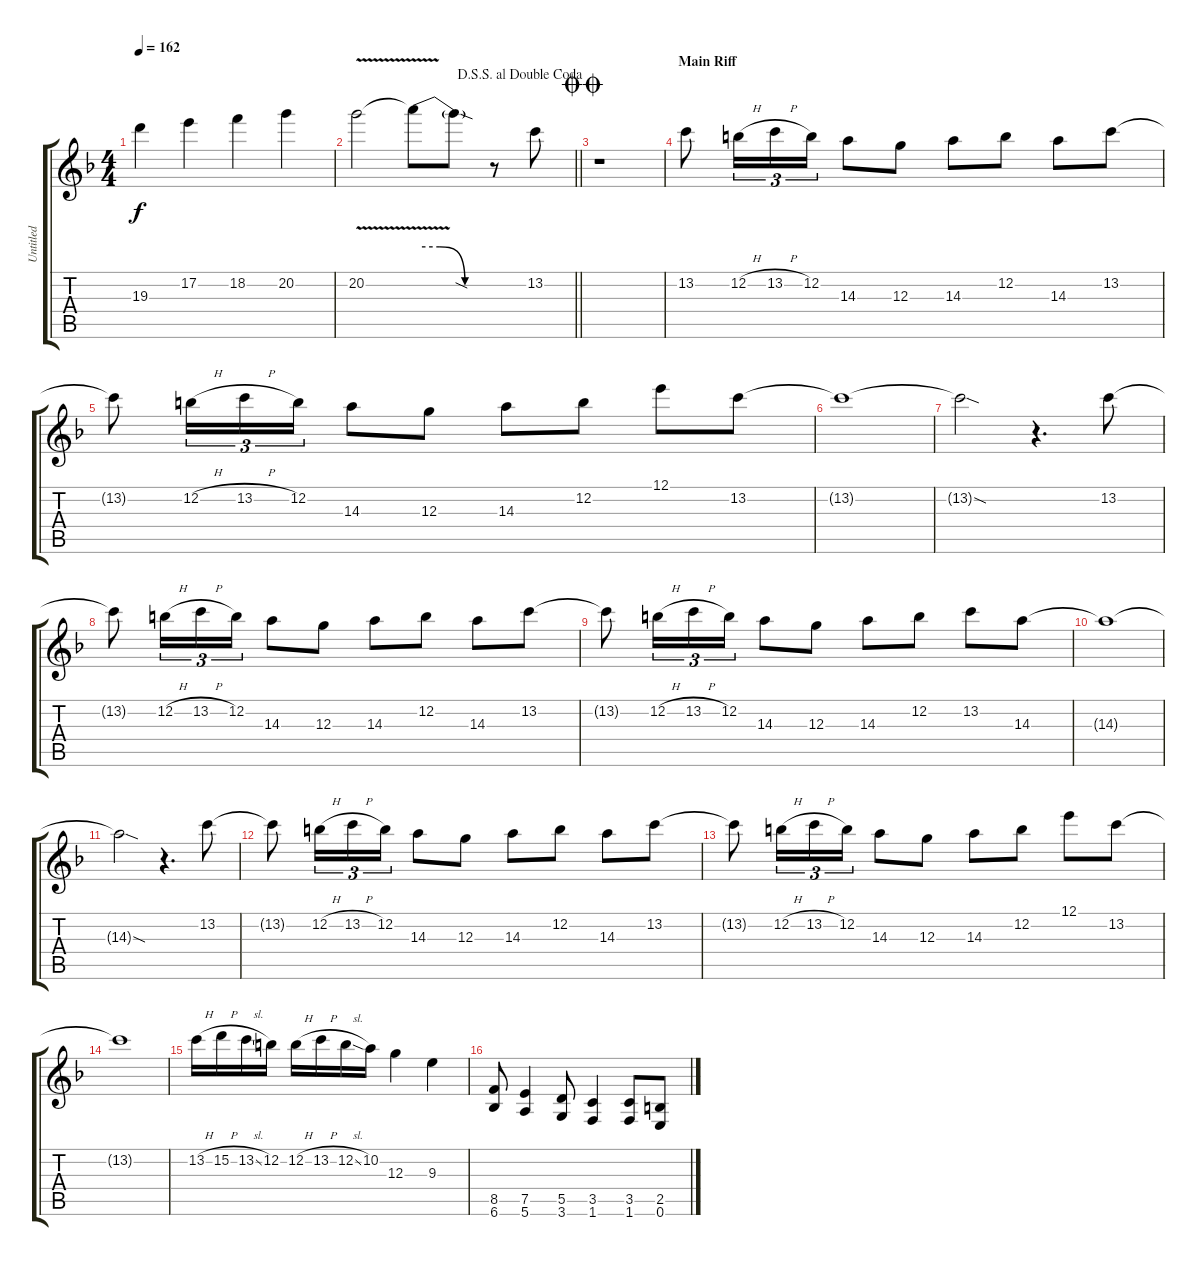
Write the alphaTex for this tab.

\track ("Untitled" "Untitled") {instrument distortionguitar}
\staff {score tabs}
\tuning (E4 B3 G3 D3 A2 E2) {hide}
\ts (4 4)
\tempo 162
\clef g2
\ks f
19.3.4{dy f} 17.2.4 18.2.4 20.2.4 |
\jump dalsegnosegnoaldoublecoda
\barLineRight lightlight
20.2{v}.2 20.2{be (custom 0 4 20 4 40 0 60 0) t}.8 20.2{sod t}.8 r.8 13.2.8 |
\jump doublecoda
r.1 |
\section ("" "Main Riff")
13.2.8 12.2{h}.16{tu (3 2)} 13.2{h}.16{tu (3 2)} 12.2.16{tu (3 2)} 14.3.8 12.3.8 14.3.8 12.2.8 14.3.8 13.2.8 |
13.2{t}.8 12.2{h}.16{tu (3 2)} 13.2{h}.16{tu (3 2)} 12.2.16{tu (3 2)} 14.3.8 12.3.8 14.3.8 12.2.8 12.1.8 13.2.8 |
13.2{t}.1 |
13.2{sod t}.2 r.4{d} 13.2.8 |
13.2{t}.8 12.2{h}.16{tu (3 2)} 13.2{h}.16{tu (3 2)} 12.2.16{tu (3 2)} 14.3.8 12.3.8 14.3.8 12.2.8 14.3.8 13.2.8 |
13.2{t}.8 12.2{h}.16{tu (3 2)} 13.2{h}.16{tu (3 2)} 12.2.16{tu (3 2)} 14.3.8 12.3.8 14.3.8 12.2.8 13.2.8 14.3.8 |
14.3{t}.1 |
14.3{sod t}.2 r.4{d} 13.2.8 |
13.2{t}.8 12.2{h}.16{tu (3 2)} 13.2{h}.16{tu (3 2)} 12.2.16{tu (3 2)} 14.3.8 12.3.8 14.3.8 12.2.8 14.3.8 13.2.8 |
13.2{t}.8 12.2{h}.16{tu (3 2)} 13.2{h}.16{tu (3 2)} 12.2.16{tu (3 2)} 14.3.8 12.3.8 14.3.8 12.2.8 12.1.8 13.2.8 |
13.2{t}.1 |
13.2{h}.16 15.2{h}.16 13.2{sl}.16 12.2.16 12.2{h}.16 13.2{h}.16 12.2{sl}.16 10.2.16 12.3.4 9.3.4 |
(8.5 6.6).8 (7.5 5.6).4 (5.5 3.6).8 (3.5 1.6).4 (3.5 1.6).8 (2.5 0.6).8
